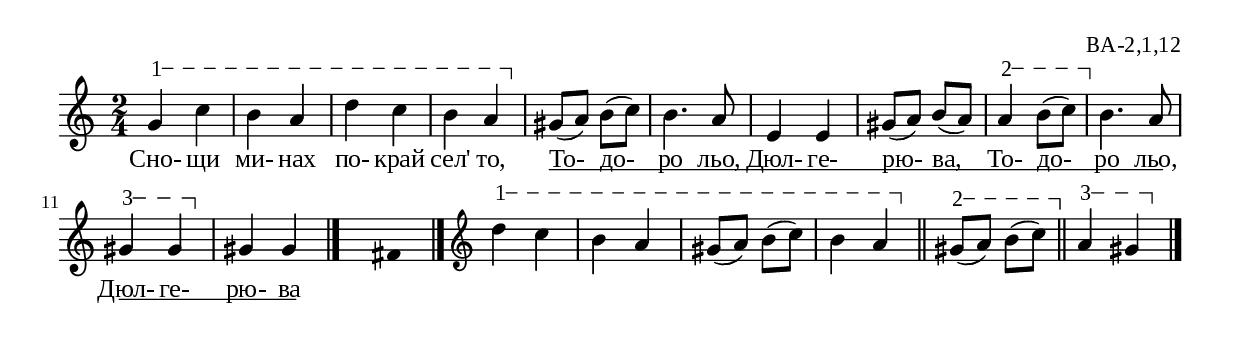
%{
BA_2_1_12
%}

\include "td-preamble.ly"

\score {
\relative c'' {
%% \tempo 4 = 152
  \time 2/4
\par
\varA  
g4\startTextSpan c | b4 a | d c | b a\stopTextSpan | 
gis8( a) b8( c) | b4. a8 | e4 e | gis8( a) b8( a) | 
\varB
a4\startTextSpan b8( c\stopTextSpan) | 
b4. a8 | 
\varC
gis4\startTextSpan gis\stopTextSpan | 
gis gis 
 \bar "|." 
 s4 \fixB fis4 \fixC 
 \bar "|."
\endm 
\varA
d'4\startTextSpan c | b4 a | gis8( a) b( c) | b4 a\stopTextSpan \bar "||"
\varB
gis8\startTextSpan( a) b8( c\stopTextSpan) \bar "||"
\varC
a4\startTextSpan gis\stopTextSpan 
\bar "|."
}
\addlyrics { Сно- щи ми- нах по- край сел' то, 
То- \startTextSpan  до- ро льо, Дюл- ге- рю- ва, 
То- до- ро льо, \stopTextSpan Дюл- \startTextSpan ге- рю- ва \stopTextSpan }
%
\layout {
  indent = #0
  line-width = 190\mm
  ragged-right=##f
\context {
      \Lyrics
      \consists "Text_spanner_engraver"
      \override TextSpanner #'direction = #DOWN
      \override TextSpanner #'style = #'line    
      \override TextSpanner #'outside-staff-priority = ##f
      \override TextSpanner #'padding = #0.2 % sets the distance of the line from the lyrics
      \override TextSpanner #'bound-details =
      #`((left . ((Y . 0)
                  (padding . 0)
                  (attach-dir . ,LEFT)))
         (left-broken . ((end-on-note . #t)))
         (right . ((Y . 0)
                   (padding . 0)
                   (attach-dir . ,RIGHT))))
    }
  
}
%
\midi { 
	\context {
		\Score
		tempoWholesPerMinute = #(ly:make-moment 152 4)
		}
	}
}
%
\header{
  opus = "ВА-2,1,12"
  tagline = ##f
}


